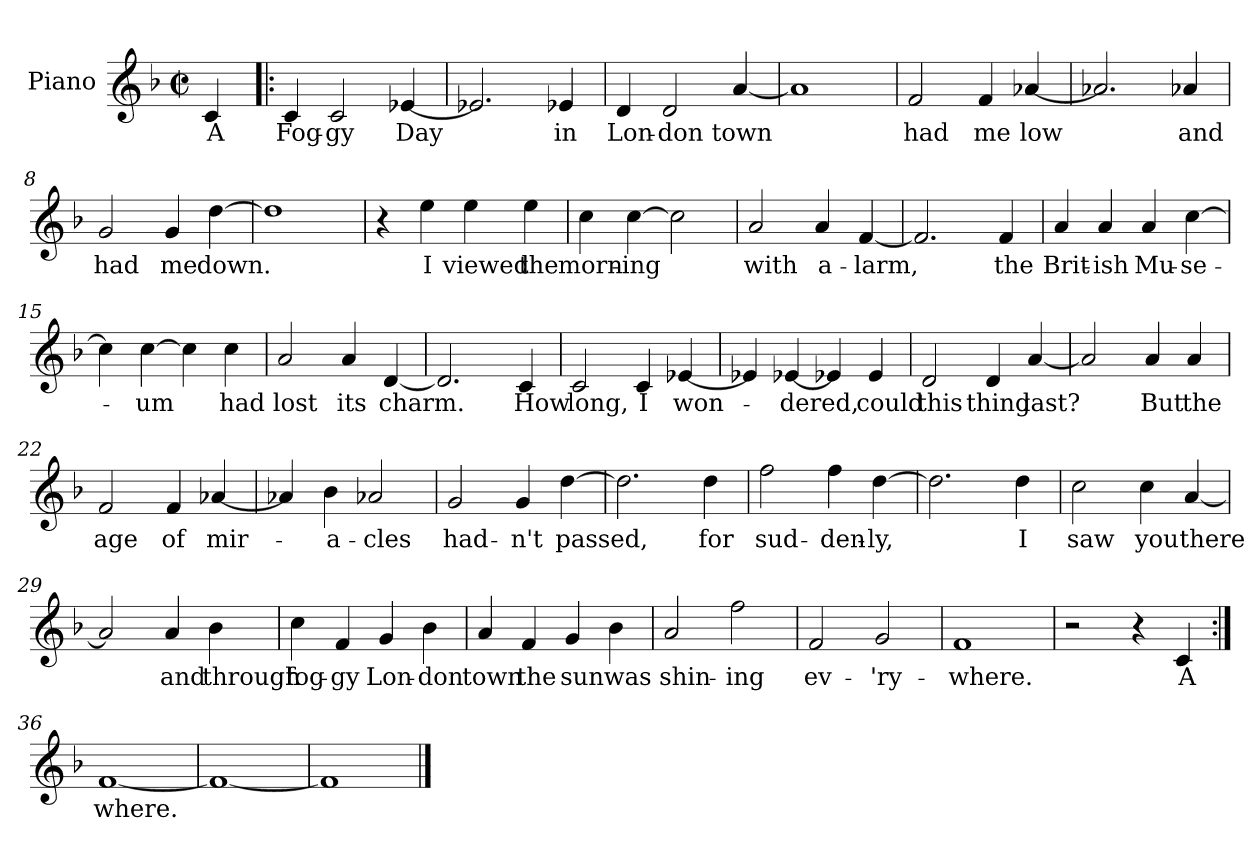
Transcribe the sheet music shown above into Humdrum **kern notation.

**kern	**text
*part1	*part1
*staff1	*staff1
*I"Piano	*
*I'Pno	*
*clefG2	*
*k[b-]	*
*F:	*
*M2/2	*
*met(c|)	*
=1	=1
4c/	A
=2!|:	=2!|:
4c/	Fog-
2c/	-gy
[4e-X/	Day
=3	=3
2.e-X/]	.
4e-X/	in
=4	=4
4d/	Lon-
2d/	-don
[4a/	town
=5	=5
1a]	.
!!LO:LB:g=z
=6	=6
2f/	had
4f/	me
[4a-X/	low
=7	=7
2.a-X/]	.
4a-X/	and
=8	=8
2g/	had
4g/	me
[4dd\	down.
=9	=9
1dd]	.
!!LO:LB:g=z
=10	=10
4r	.
4ee\	I
4ee\	viewed
4ee\	the
=11	=11
4cc\	morn-
[4cc\	-ing
2cc\]	.
=12	=12
2a/	with
4a/	a-
[4f/	-larm,
=13	=13
2.f/]	.
4f/	the
!!LO:LB:g=z
=14	=14
4a/	Brit-
4a/	-ish
4a/	Mu-
[4cc\	-se-
=15	=15
4cc\]	.
[4cc\	-um
4cc\]	.
4cc\	had
=16	=16
2a/	lost
4a/	its
[4d/	charm.
=17	=17
2.d/]	.
4c/	How
!!LO:LB:g=z
=18	=18
2c/	long,
4c/	I
[4e-X/	won-
=19	=19
4e-X/]	.
[4e-X/	-dered,
4e-X/]	.
4e-/	could
=20	=20
2d/	this
4d/	thing
[4a/	last?
=21	=21
2a/]	.
4a/	But
4a/	the
!!LO:LB:g=z
=22	=22
2f/	age
4f/	of
[4a-X/	mir-
=23	=23
4a-X/]	.
4b-\	-a-
2a-X/	-cles
=24	=24
2g/	had-
4g/	-n't
[4dd\	passed,
=25	=25
2.dd\]	.
4dd\	for
!!LO:LB:g=z
=26	=26
2ff\	sud-
4ff\	-den-
[4dd\	-ly,
=27	=27
2.dd\]	.
4dd\	I
=28	=28
2cc\	saw
4cc\	you
[4a/	there
=29	=29
2a/]	.
4a/	and
4b-\	through
!!LO:LB:g=z
=30	=30
4cc\	fog-
4f/	-gy
4g/	Lon-
4b-\	-don
=31	=31
4a/	town
4f/	the
4g/	sun
4b-\	was
=32	=32
2a/	shin-
2ff\	-ing
=33	=33
2f/	ev-
2g/	-'ry-
!!LO:LB:g=z
=34	=34
1f	-where.
=35	=35
2r	.
4r	.
4c/	A
=36:|!	=36:|!
[1f	where.
=37	=37
1f_	.
=38	=38
1f]	.
==	==
*-	*-
